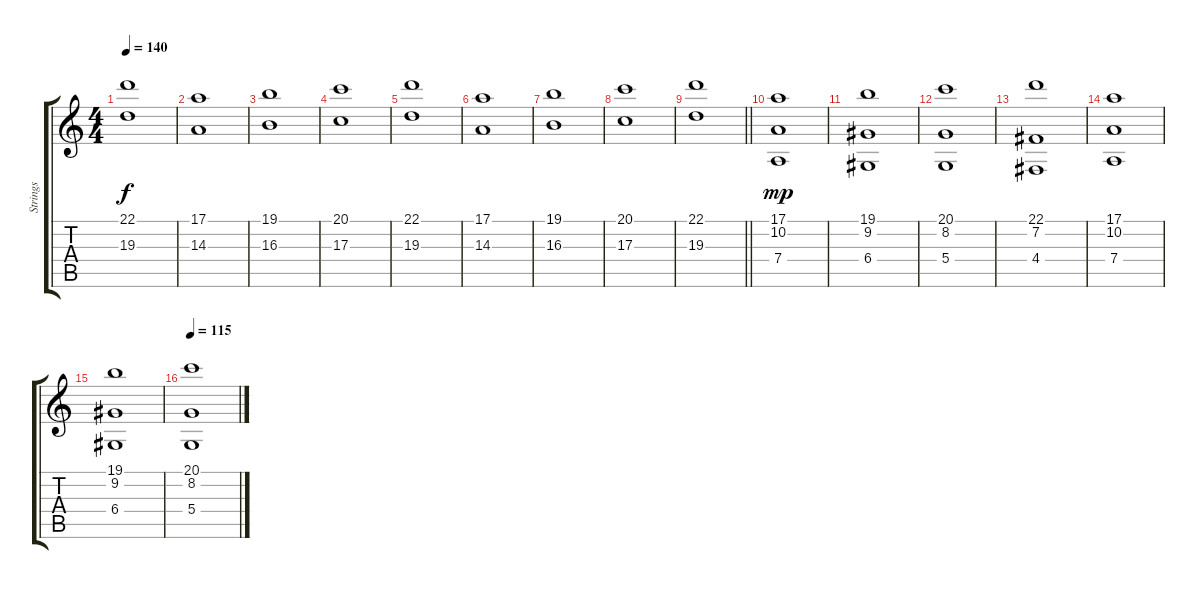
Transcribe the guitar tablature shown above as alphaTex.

\track ("Strings" "Strings") {instrument stringensemble1}
\staff {score tabs}
\tuning (E4 B3 G3 D3 A2 E2) {hide}
\ts (4 4)
\tempo 140
\clef g2
\ks c
(22.1 19.3).1{dy f} |
(17.1 14.3).1 |
(19.1 16.3).1 |
(20.1 17.3).1 |
(22.1 19.3).1 |
(17.1 14.3).1 |
(19.1 16.3).1 |
(20.1 17.3).1 |
\barLineRight lightlight
(22.1 19.3).1 |
(17.1 10.2 7.4).1{dy mp} |
(19.1 9.2 6.4).1 |
(20.1 8.2 5.4).1 |
(22.1 7.2 4.4).1 |
(17.1 10.2 7.4).1 |
(19.1 9.2 6.4).1 |
\tempo 115
(20.1 8.2 5.4).1
